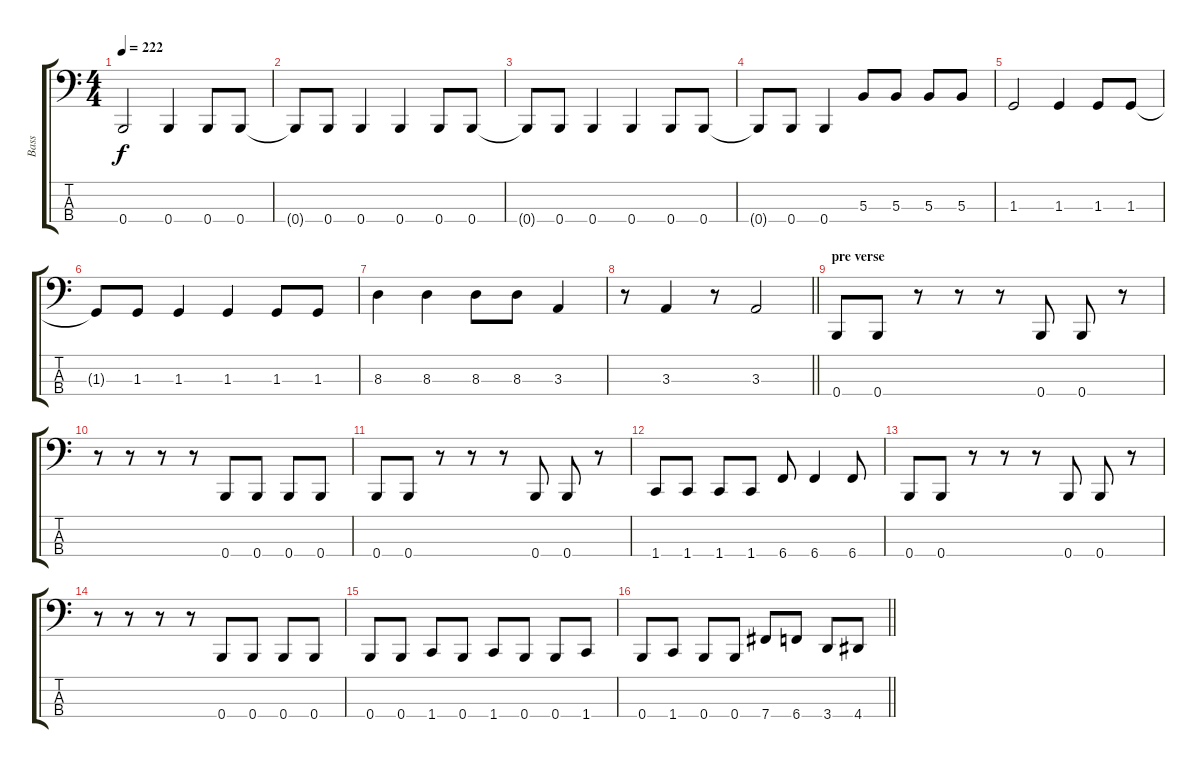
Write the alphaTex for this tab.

\track ("Bass" "Bass") {instrument electricbasspick}
\staff {score tabs}
\tuning (E2 B1 Gb1 B0) {hide}
\ts (4 4)
\tempo 222
\clef f4
\ks c
0.4.2{dy f} 0.4.4 0.4.8 0.4.8 |
0.4{t}.8 0.4.8 0.4.4 0.4.4 0.4.8 0.4.8 |
0.4{t}.8 0.4.8 0.4.4 0.4.4 0.4.8 0.4.8 |
0.4{t}.8 0.4.8 0.4.4 5.3.8 5.3.8 5.3.8 5.3.8 |
1.3.2 1.3.4 1.3.8 1.3.8 |
1.3{t}.8 1.3.8 1.3.4 1.3.4 1.3.8 1.3.8 |
8.3.4 8.3.4 8.3.8 8.3.8 3.3.4 |
\barLineRight lightlight
r.8 3.3.4 r.8 3.3.2 |
\section ("" "pre verse")
0.4.8 0.4.8 r.8 r.8 r.8 0.4.8 0.4.8 r.8 |
r.8 r.8 r.8 r.8 0.4.8 0.4.8 0.4.8 0.4.8 |
0.4.8 0.4.8 r.8 r.8 r.8 0.4.8 0.4.8 r.8 |
1.4.8 1.4.8 1.4.8 1.4.8 6.4.8 6.4.4 6.4.8 |
0.4.8 0.4.8 r.8 r.8 r.8 0.4.8 0.4.8 r.8 |
r.8 r.8 r.8 r.8 0.4.8 0.4.8 0.4.8 0.4.8 |
0.4.8 0.4.8 1.4.8 0.4.8 1.4.8 0.4.8 0.4.8 1.4.8 |
\barLineRight lightlight
0.4.8 1.4.8 0.4.8 0.4.8 7.4.8 6.4.8 3.4.8 4.4.8
